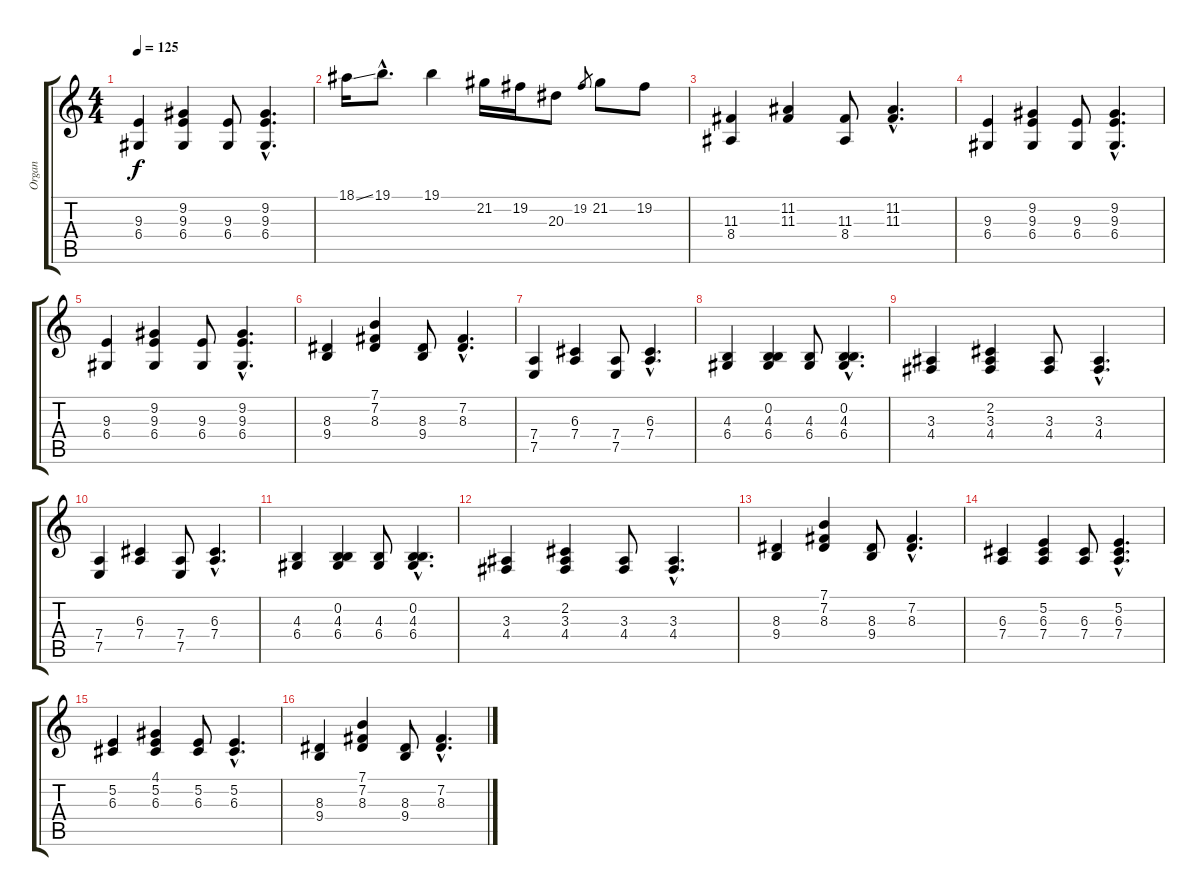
\track ("Organ" "Organ") {instrument reedorgan}
\staff {score tabs}
\tuning (E4 B3 G3 D3 A2 E2) {hide}
\ts (4 4)
\tempo 125
\clef g2
\ks c
(9.3 6.4).4{dy f} (9.2 9.3 6.4).4 (9.3 6.4).8 (9.2{hac} 9.3{hac} 6.4{hac}).4{d} |
18.1{ss}.16 19.1{hac}.8{d} 19.1.4 21.2.16 19.2.16 20.3.8 19.2.8{gr} 21.2.8 19.2.8 |
(11.3 8.4).4 (11.2 11.3).4 (11.3 8.4).8 (11.2{hac} 11.3{hac}).4{d} |
(9.3 6.4).4 (9.2 9.3 6.4).4 (9.3 6.4).8 (9.2{hac} 9.3{hac} 6.4{hac}).4{d} |
(9.3 6.4).4 (9.2 9.3 6.4).4 (9.3 6.4).8 (9.2{hac} 9.3{hac} 6.4{hac}).4{d} |
(8.3 9.4).4 (7.1 7.2 8.3).4 (8.3 9.4).8 (7.2{hac} 8.3{hac}).4{d} |
(7.4 7.5).4 (6.3 7.4).4 (7.4 7.5).8 (6.3{hac} 7.4{hac}).4{d} |
(4.3 6.4).4 (0.2 4.3 6.4).4 (4.3 6.4).8 (0.2{hac} 4.3{hac} 6.4{hac}).4{d} |
(3.3 4.4).4 (2.2 3.3 4.4).4 (3.3 4.4).8 (3.3{hac} 4.4{hac}).4{d} |
(7.4 7.5).4 (6.3 7.4).4 (7.4 7.5).8 (6.3{hac} 7.4{hac}).4{d} |
(4.3 6.4).4 (0.2 4.3 6.4).4 (4.3 6.4).8 (0.2{hac} 4.3{hac} 6.4{hac}).4{d} |
(3.3 4.4).4 (2.2 3.3 4.4).4 (3.3 4.4).8 (3.3{hac} 4.4{hac}).4{d} |
(8.3 9.4).4 (7.1 7.2 8.3).4 (8.3 9.4).8 (7.2{hac} 8.3{hac}).4{d} |
(6.3 7.4).4 (5.2 6.3 7.4).4 (6.3 7.4).8 (5.2{hac} 6.3{hac} 7.4{hac}).4{d} |
(5.2 6.3).4 (4.1 5.2 6.3).4 (5.2 6.3).8 (5.2{hac} 6.3{hac}).4{d} |
(8.3 9.4).4 (7.1 7.2 8.3).4 (8.3 9.4).8 (7.2{hac} 8.3{hac}).4{d}
